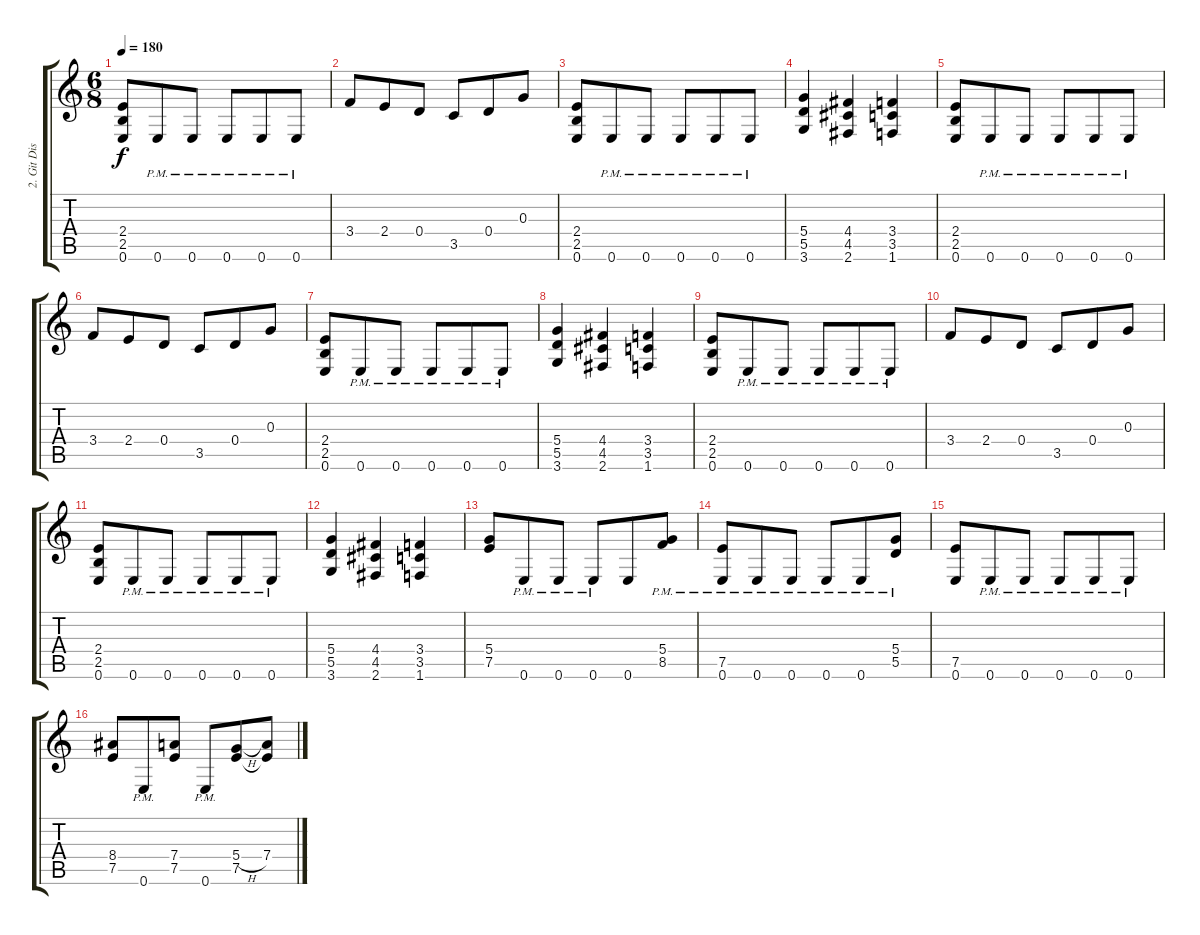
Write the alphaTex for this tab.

\track ("2. Git Dist" "2. Git Dis") {instrument distortionguitar}
\staff {score tabs}
\tuning (E4 B3 G3 D3 A2 E2) {hide}
\ts (6 8)
\tempo 180
\clef g2
\ks c
(2.4 2.5 0.6).8{dy f} 0.6{pm}.8 0.6{pm}.8 0.6{pm}.8 0.6{pm}.8 0.6{pm}.8 |
3.4.8 2.4.8 0.4.8 3.5.8 0.4.8 0.3.8 |
(2.4 2.5 0.6).8 0.6{pm}.8 0.6{pm}.8 0.6{pm}.8 0.6{pm}.8 0.6{pm}.8 |
(5.4 5.5 3.6).4 (4.4 4.5 2.6).4 (3.4 3.5 1.6).4 |
(2.4 2.5 0.6).8 0.6{pm}.8 0.6{pm}.8 0.6{pm}.8 0.6{pm}.8 0.6{pm}.8 |
3.4.8 2.4.8 0.4.8 3.5.8 0.4.8 0.3.8 |
(2.4 2.5 0.6).8 0.6{pm}.8 0.6{pm}.8 0.6{pm}.8 0.6{pm}.8 0.6{pm}.8 |
(5.4 5.5 3.6).4 (4.4 4.5 2.6).4 (3.4 3.5 1.6).4 |
(2.4 2.5 0.6).8 0.6{pm}.8 0.6{pm}.8 0.6{pm}.8 0.6{pm}.8 0.6{pm}.8 |
3.4.8 2.4.8 0.4.8 3.5.8 0.4.8 0.3.8 |
(2.4 2.5 0.6).8 0.6{pm}.8 0.6{pm}.8 0.6{pm}.8 0.6{pm}.8 0.6{pm}.8 |
(5.4 5.5 3.6).4 (4.4 4.5 2.6).4 (3.4 3.5 1.6).4 |
(5.4 7.5).8 0.6{pm}.8 0.6{pm}.8 0.6{pm}.8 0.6.8 (5.4{pm} 8.5{pm}).8 |
(7.5{pm} 0.6{pm}).8 0.6{pm}.8 0.6{pm}.8 0.6{pm}.8 0.6{pm}.8 (5.4{pm} 5.5{pm}).8 |
(7.5 0.6).8 0.6{pm}.8 0.6{pm}.8 0.6{pm}.8 0.6{pm}.8 0.6{pm}.8 |
(8.4 7.5).8 0.6{pm}.8 (7.4 7.5).8 0.6{pm}.8 (5.4{h} 7.5).8 (7.4 7.5{t}).8
